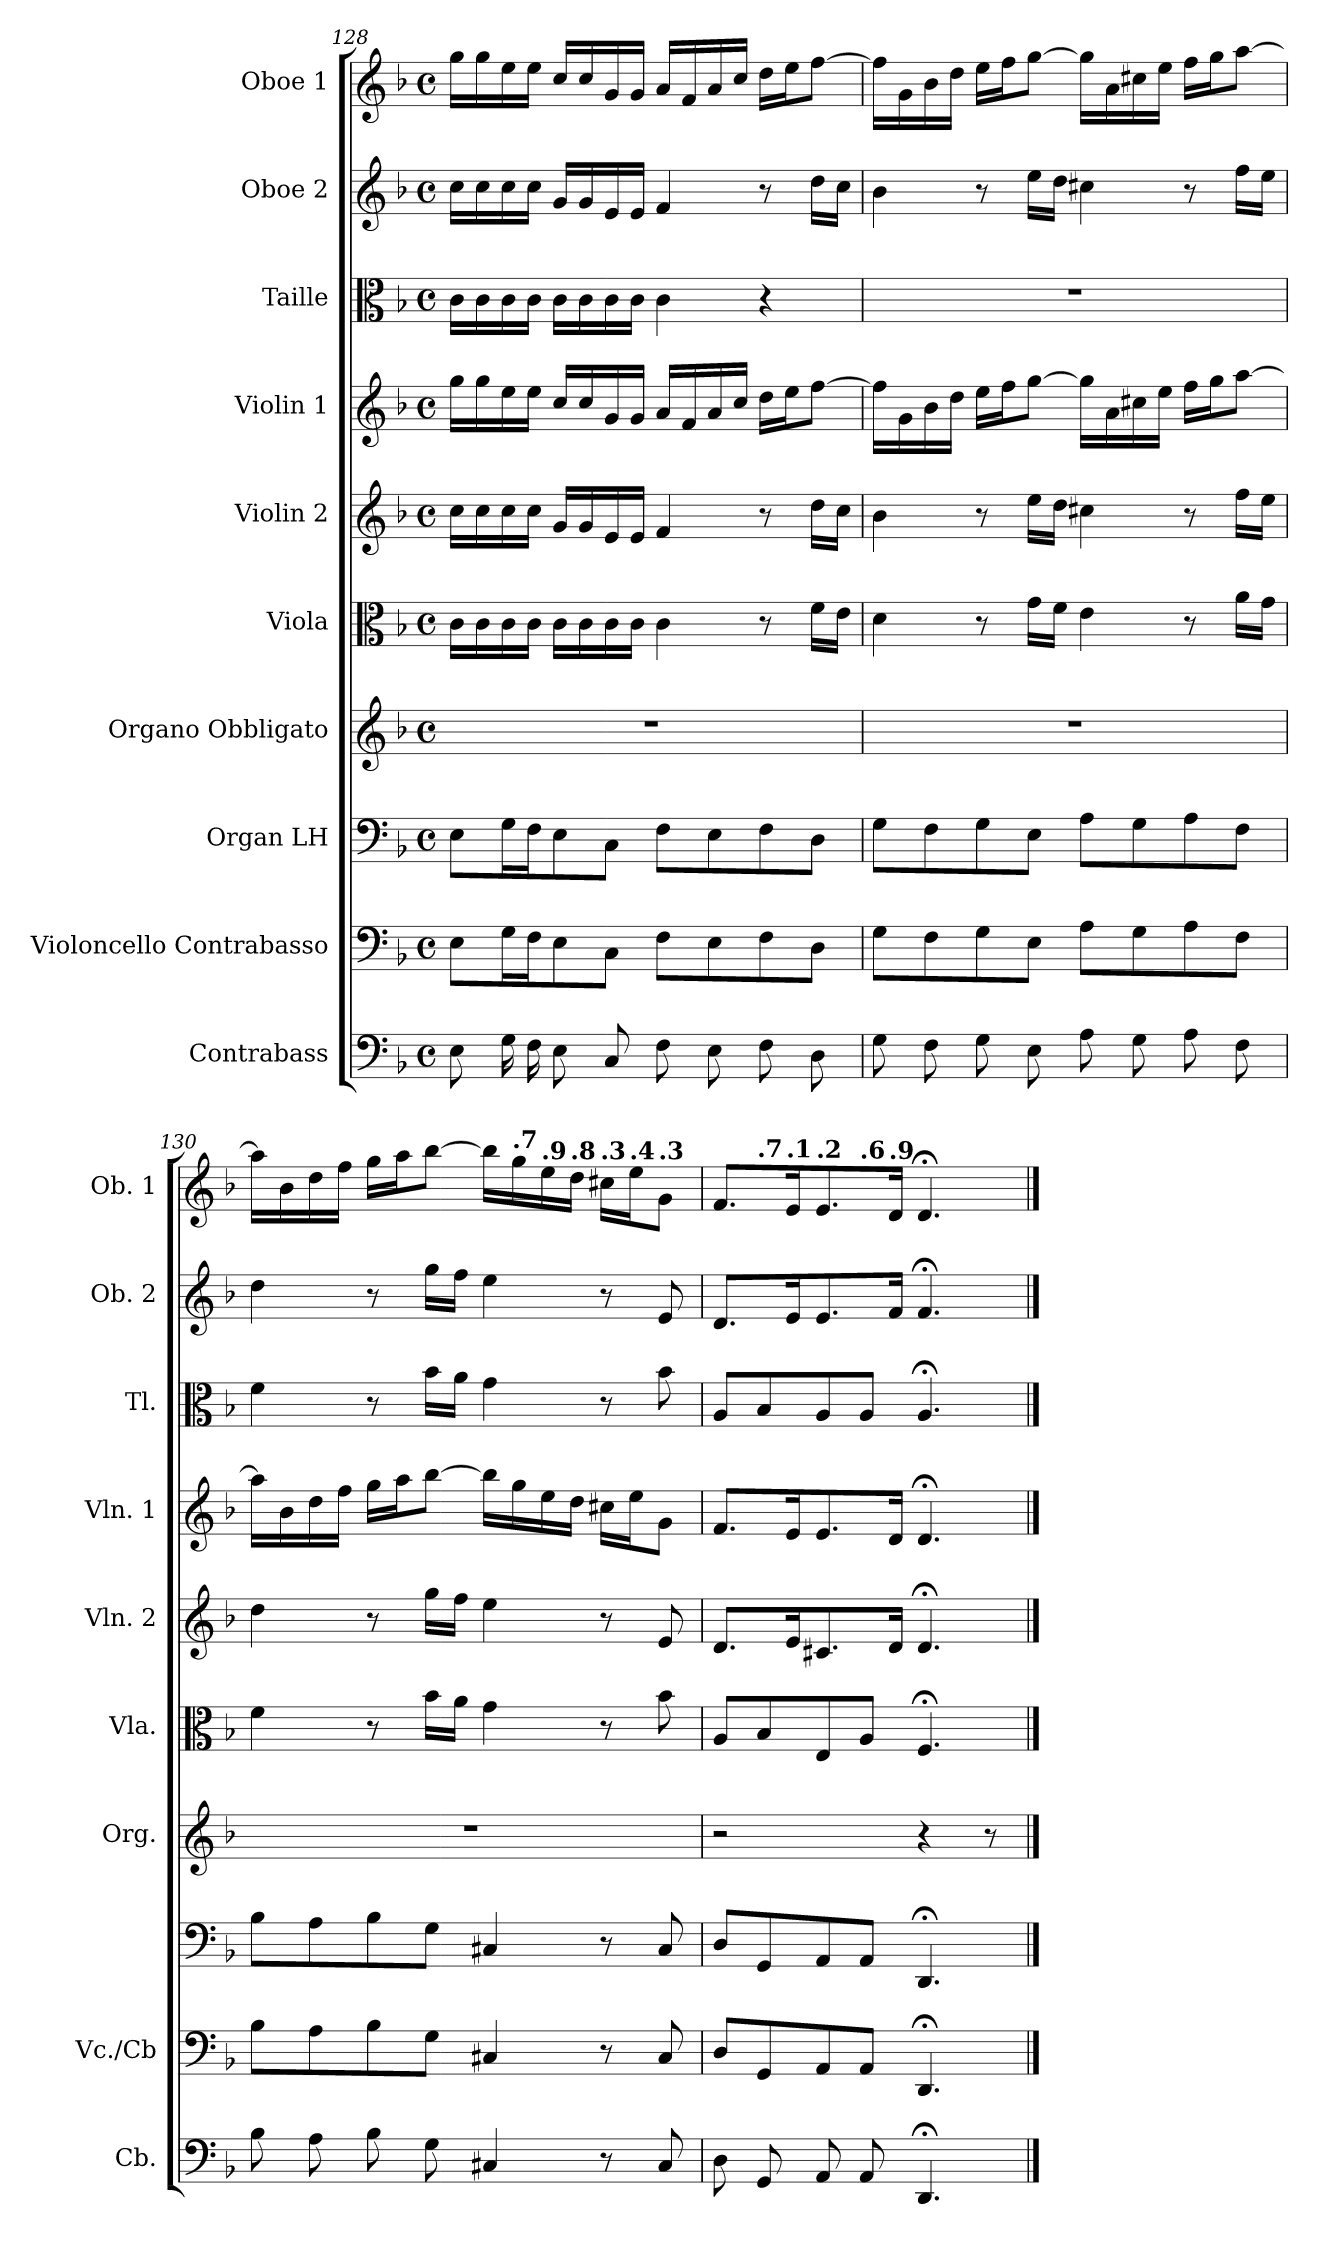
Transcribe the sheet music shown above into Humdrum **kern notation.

**kern	**kern	**kern	**kern	**kern	**kern	**kern	**kern	**kern	**kern
*part10	*part9	*part8	*part7	*part6	*part5	*part4	*part3	*part2	*part1
*staff10	*staff9	*staff8	*staff7	*staff6	*staff5	*staff4	*staff3	*staff2	*staff1
*I"Contrabass	*I"Violoncello Contrabasso	*I"Organ LH	*I"Organo Obbligato	*I"Viola	*I"Violin 2	*I"Violin 1	*I"Taille	*I"Oboe 2	*I"Oboe 1
*I'Cb.	*I'Vc./Cb	*	*I'Org.	*I'Vla.	*I'Vln. 2	*I'Vln. 1	*I'Tl.	*I'Ob. 2	*I'Ob. 1
!!LO:PB:g=z
*clefF4	*clefF4	*clefF4	*clefG2	*clefC3	*clefG2	*clefG2	*clefC3	*clefG2	*clefG2
*ITrd7c12	*	*	*	*	*	*	*	*	*
*k[b-]	*k[b-]	*k[b-]	*k[b-]	*k[b-]	*k[b-]	*k[b-]	*k[b-]	*k[b-]	*k[b-]
*M4/4	*M4/4	*M4/4	*M4/4	*M4/4	*M4/4	*M4/4	*M4/4	*M4/4	*M4/4
*met(c)	*met(c)	*met(c)	*met(c)	*met(c)	*met(c)	*met(c)	*met(c)	*met(c)	*met(c)
=128	=128	=128	=128	=128	=128	=128	=128	=128	=128
8EE\	8E\L	8E\L	1r	16c\LL	16cc\LL	16gg\LL	16c\LL	16cc\LL	16gg\LL
.	.	.	.	16c\	16cc\	16gg\	16c\	16cc\	16gg\
16GG\	16G\L	16G\L	.	16c\	16cc\	16ee\	16c\	16cc\	16ee\
16FF\	16F\J	16F\J	.	16c\JJ	16cc\JJ	16ee\JJ	16c\JJ	16cc\JJ	16ee\JJ
8EE\	8E\	8E\	.	16c\LL	16g/LL	16cc/LL	16c\LL	16g/LL	16cc/LL
.	.	.	.	16c\	16g/	16cc/	16c\	16g/	16cc/
8CC/	8C\J	8C\J	.	16c\	16e/	16g/	16c\	16e/	16g/
.	.	.	.	16c\JJ	16e/JJ	16g/JJ	16c\JJ	16e/JJ	16g/JJ
8FF\	8F\L	8F\L	.	4c\	4f/	16a/LL	4c\	4f/	16a/LL
.	.	.	.	.	.	16f/	.	.	16f/
8EE\	8E\	8E\	.	.	.	16a/	.	.	16a/
.	.	.	.	.	.	16cc/JJ	.	.	16cc/JJ
8FF\	8F\	8F\	.	8r	8r	16dd\LL	4r	8r	16dd\LL
.	.	.	.	.	.	16ee\J	.	.	16ee\J
8DD\	8D\J	8D\J	.	16f\LL	16dd\LL	[8ff\J	.	16dd\LL	[8ff\J
.	.	.	.	16e\JJ	16cc\JJ	.	.	16cc\JJ	.
=129	=129	=129	=129	=129	=129	=129	=129	=129	=129
8GG\	8G\L	8G\L	1r	4d\	4b-\	16ff\LL]	1r	4b-\	16ff\LL]
.	.	.	.	.	.	16g\	.	.	16g\
8FF\	8F\	8F\	.	.	.	16b-\	.	.	16b-\
.	.	.	.	.	.	16dd\JJ	.	.	16dd\JJ
8GG\	8G\	8G\	.	8r	8r	16ee\LL	.	8r	16ee\LL
.	.	.	.	.	.	16ff\J	.	.	16ff\J
8EE\	8E\J	8E\J	.	16g\LL	16ee\LL	[8gg\J	.	16ee\LL	[8gg\J
.	.	.	.	16f\JJ	16dd\JJ	.	.	16dd\JJ	.
8AA\	8A\L	8A\L	.	4e\	4cc#X\	16gg\LL]	.	4cc#X\	16gg\LL]
.	.	.	.	.	.	16a\	.	.	16a\
8GG\	8G\	8G\	.	.	.	16cc#X\	.	.	16cc#X\
.	.	.	.	.	.	16ee\JJ	.	.	16ee\JJ
8AA\	8A\	8A\	.	8r	8r	16ff\LL	.	8r	16ff\LL
.	.	.	.	.	.	16gg\J	.	.	16gg\J
8FF\	8F\J	8F\J	.	16a\LL	16ff\LL	[8aa\J	.	16ff\LL	[8aa\J
.	.	.	.	16g\JJ	16ee\JJ	.	.	16ee\JJ	.
!!LO:PB:g=z
=130	=130	=130	=130	=130	=130	=130	=130	=130	=130
8BB-\	8B-\L	8B-\L	1r	4f\	4dd\	16aa\LL]	4f\	4dd\	16aa\LL]
.	.	.	.	.	.	16b-\	.	.	16b-\
8AA\	8A\	8A\	.	.	.	16dd\	.	.	16dd\
.	.	.	.	.	.	16ff\JJ	.	.	16ff\JJ
8BB-\	8B-\	8B-\	.	8r	8r	16gg\LL	8r	8r	16gg\LL
.	.	.	.	.	.	16aa\J	.	.	16aa\J
8GG\	8G\J	8G\J	.	16b-\LL	16gg\LL	[8bb-\J	16b-\LL	16gg\LL	[8bb-\J
.	.	.	.	16a\JJ	16ff\JJ	.	16a\JJ	16ff\JJ	.
*	*	*	*	*	*	*	*	*	*MM75
4CC#X/	4C#X/	4C#X/	.	4g\	4ee\	16bb-\LL]	4g\	4ee\	16bb-\LL]
*	*	*	*	*	*	*	*	*	*MM74
!	!	!	!	!	!	!	!	!	!LO:TX:a:B:t=.7
.	.	.	.	.	.	16gg\	.	.	16gg\
*	*	*	*	*	*	*	*	*	*MM73
!	!	!	!	!	!	!	!	!	!LO:TX:a:B:t=.9
.	.	.	.	.	.	16ee\	.	.	16ee\
*	*	*	*	*	*	*	*	*	*MM72
!	!	!	!	!	!	!	!	!	!LO:TX:a:B:t=.8
.	.	.	.	.	.	16dd\JJ	.	.	16dd\JJ
*	*	*	*	*	*	*	*	*	*MM71
!	!	!	!	!	!	!	!	!	!LO:TX:a:B:t=.3
8r	8r	8r	.	8r	8r	16cc#X\LL	8r	8r	16cc#X\LL
*	*	*	*	*	*	*	*	*	*MM69
!	!	!	!	!	!	!	!	!	!LO:TX:a:B:t=.4
.	.	.	.	.	.	16ee\J	.	.	16ee\J
*	*	*	*	*	*	*	*	*	*MM67
!	!	!	!	!	!	!	!	!	!LO:TX:a:B:t=.3
8CC#/	8C#/	8C#/	.	8b-\	8e/	8g\J	8b-\	8e/	8g\J
=131	=131	=131	=131	=131	=131	=131	=131	=131	=131
*	*	*	*	*	*	*	*	*	*MM62
!	!	!	!	!	!	!	!	!	!LO:TX:a:B:t=.1
*	*	*	*	*	*	*	*	*	*^
*	*	*	*	*	*	*	*	*	*	*^
8DD\	8D/L	8D/L	2r	8A/L	8.d/L	8.f/L	8A/L	8.d/L	8.f/L	8ryy	4.ryy
*	*	*	*	*	*	*	*	*	*MM55	*	*
!	!	!	!	!	!	!	!	!	!	!LO:TX:a:B:t=.7	!
8GGG/	8GG/	8GG/	.	8B-/	.	.	8B-/	.	.	2.ryy	.
*	*	*	*	*	*	*	*	*	*MM52	*	*
!	!	!	!	!	!	!	!	!	!LO:TX:a:B:t=.1	!	!
.	.	.	.	.	16e/K	16e/K	.	16e/K	16e/K	.	.
*	*	*	*	*	*	*	*	*	*MM48	*	*
!	!	!	!	!	!	!	!	!	!LO:TX:a:B:t=.2	!	!
8AAA/	8AA/	8AA/	.	8E/	8.c#X/	8.e/	8A/	8.e/	8.e/	.	.
*	*	*	*	*	*	*	*	*	*MM39	*	*
!	!	!	!	!	!	!	!	!	!	!	!LO:TX:a:B:t=.6
8AAA/	8AA/J	8AA/J	.	8A/J	.	.	8A/J	.	.	.	2ryy
*	*	*	*	*	*	*	*	*	*MM34	*	*
!	!	!	!	!	!	!	!	!	!LO:TX:a:B:t=.9	!	!
.	.	.	.	.	16d/Jk	16d/Jk	.	16f/Jk	16d/Jk	.	.
*	*	*	*	*	*	*	*	*	*MM30	*	*
4.DDD;</	4.DD;</	4.DD;</	4r	4.F;</	4.d;</	4.d;</	4.A;</	4.f;</	4.d;</	.	.
.	.	.	8r	.	.	.	.	.	.	.	.
*	*	*	*	*	*	*	*	*	*v	*v	*v
==	==	==	==	==	==	==	==	==	==
*-	*-	*-	*-	*-	*-	*-	*-	*-	*-
